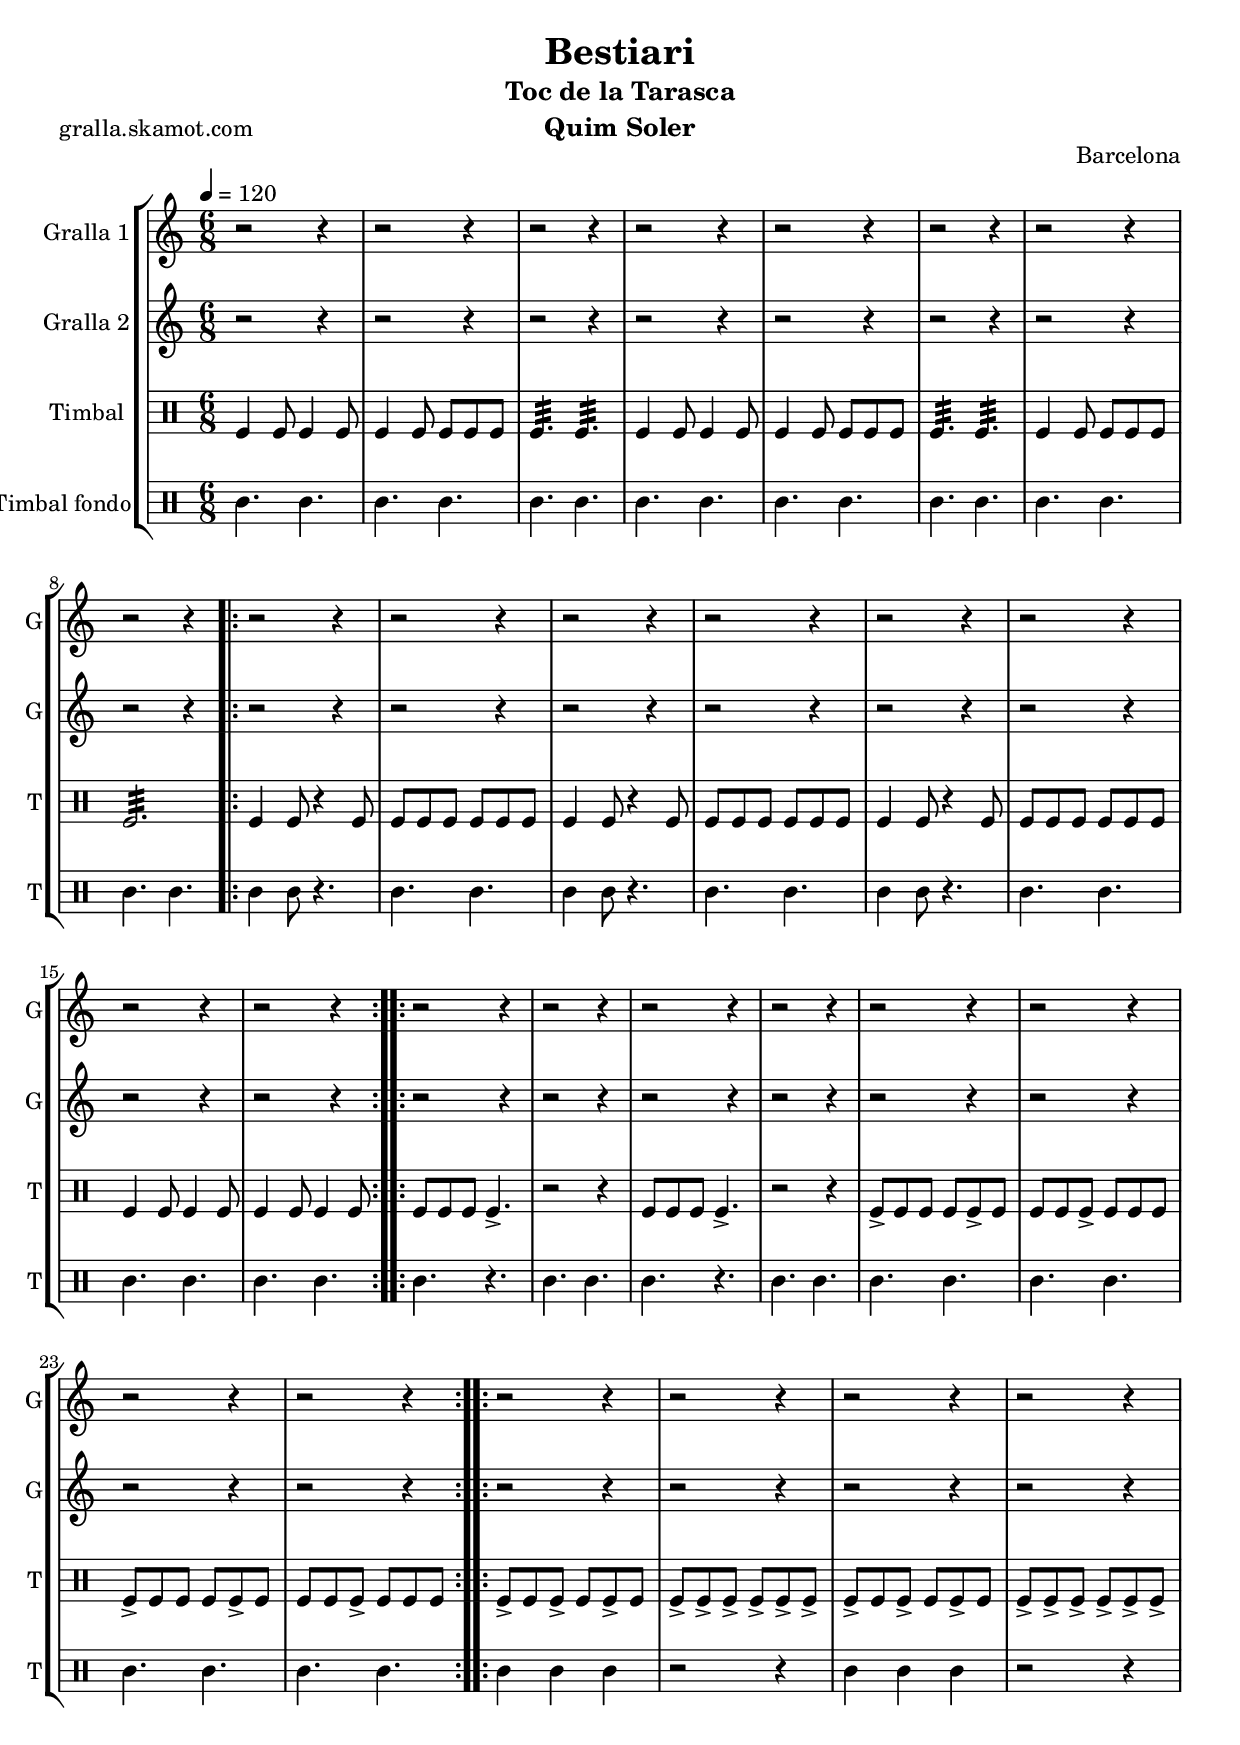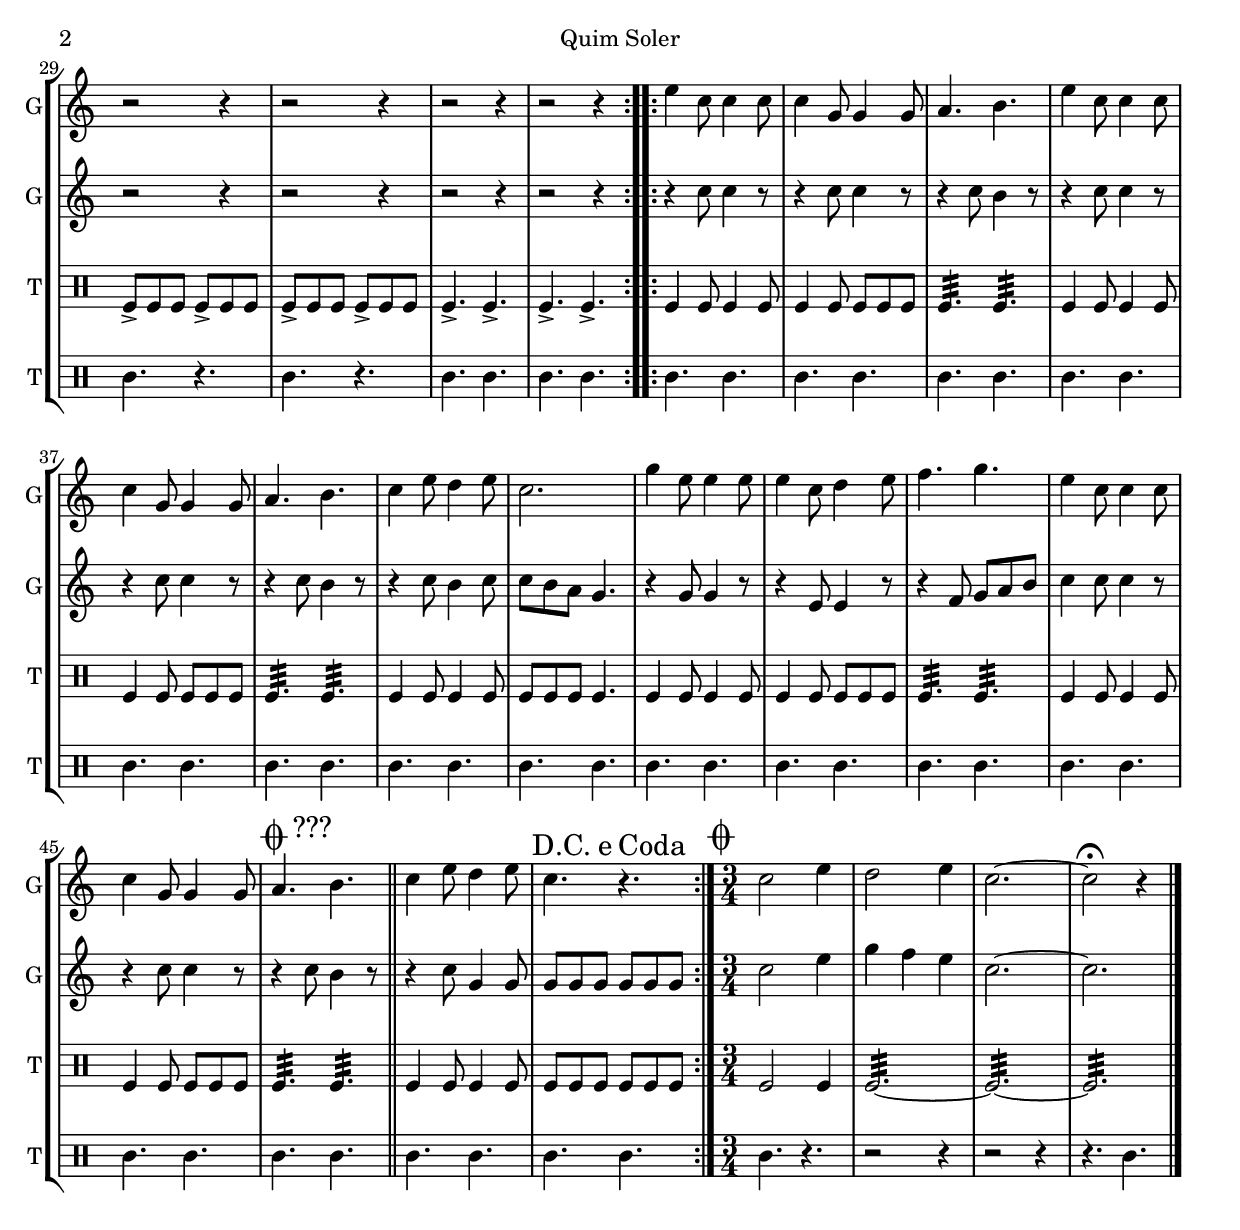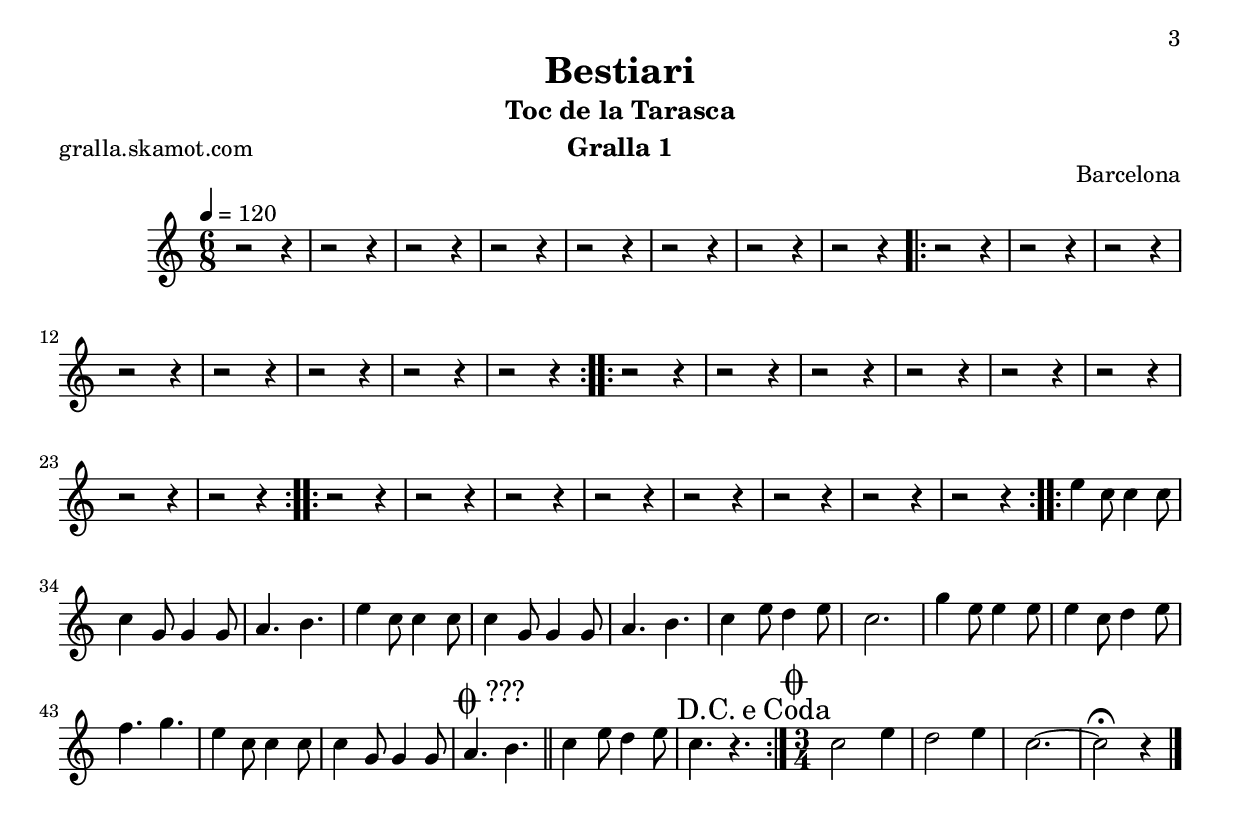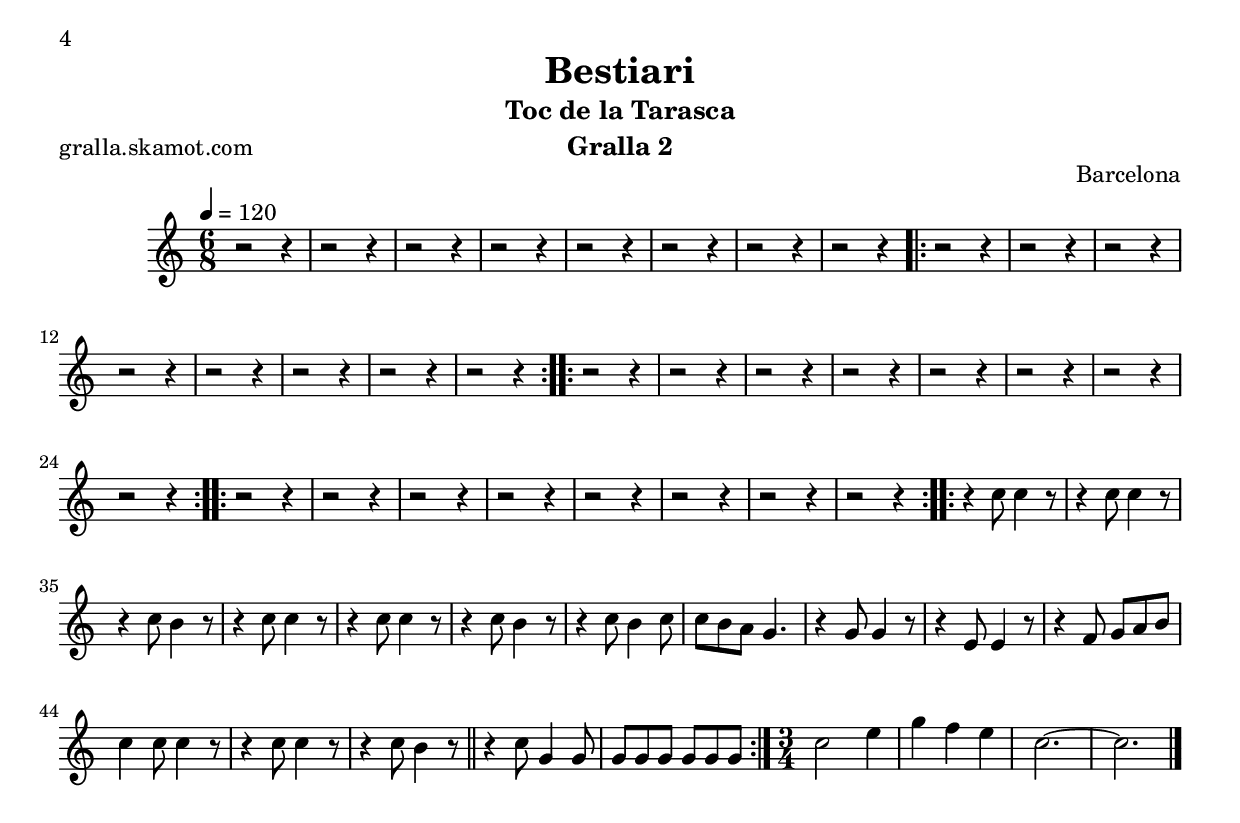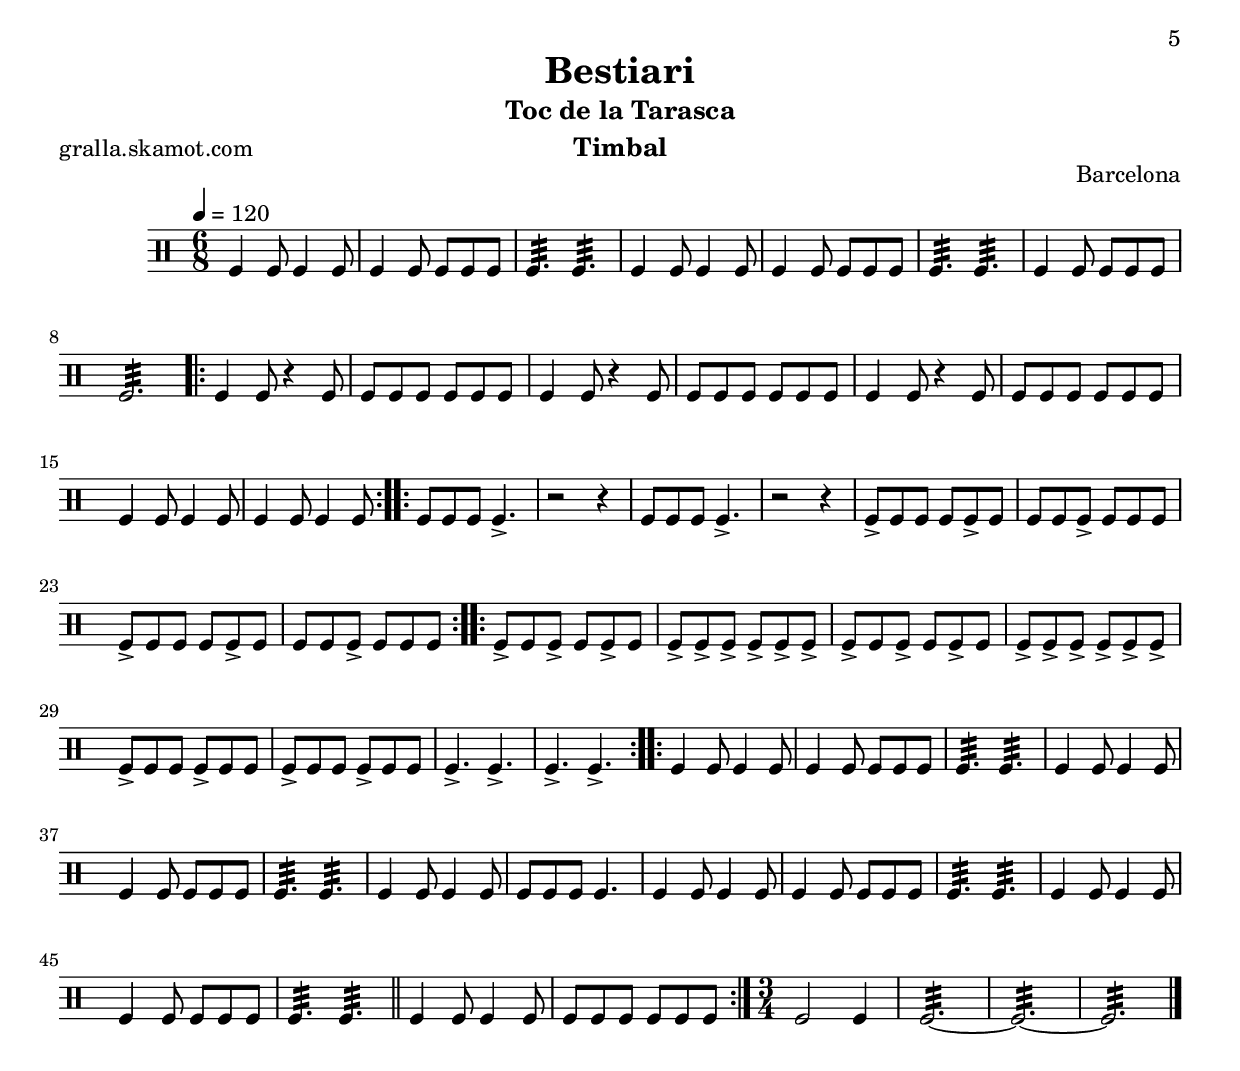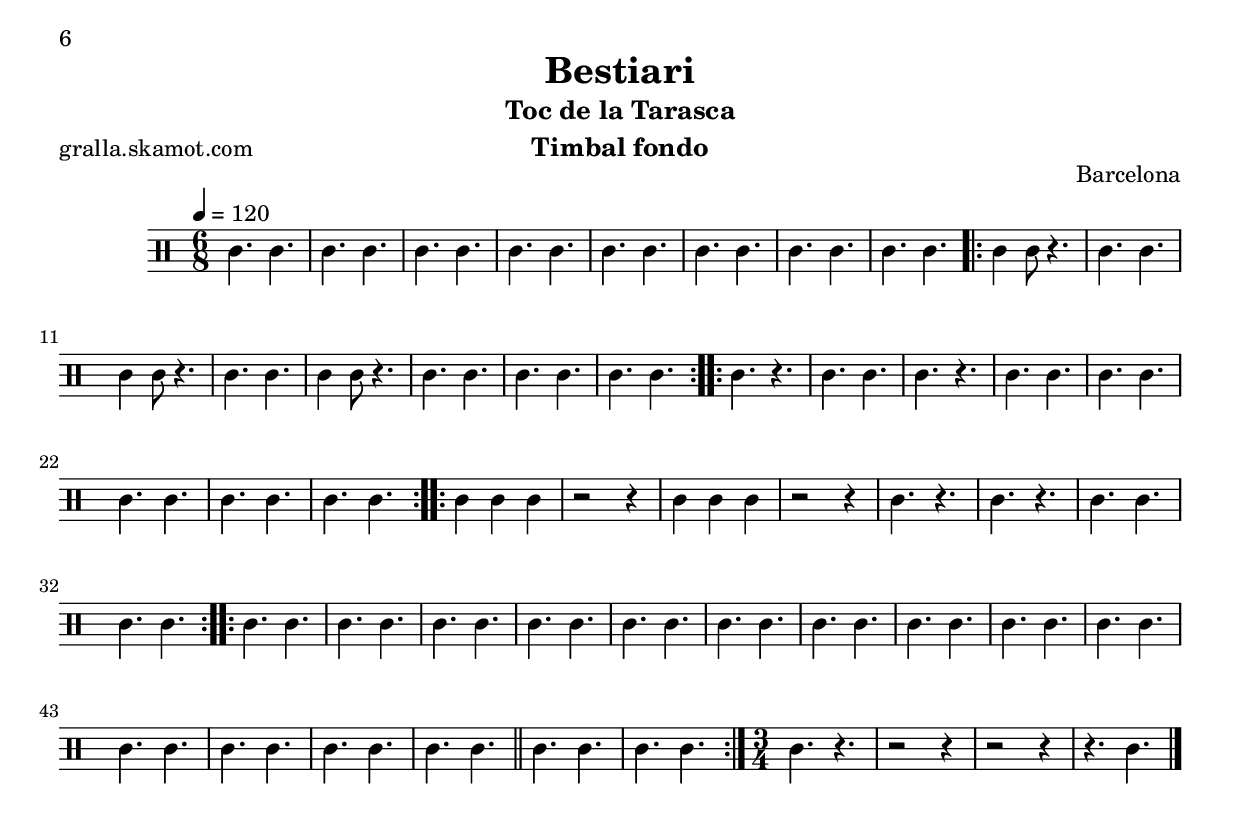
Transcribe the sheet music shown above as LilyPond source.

\version "2.16.2"

\header {
  dedication=""
  title="Bestiari"
  subtitle="Toc de la Tarasca"
  subsubtitle=""
  poet="gralla.skamot.com"
  meter=""
  piece=""
  composer=""
  arranger=""
  opus="Barcelona"
  instrument="Quim Soler"
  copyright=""
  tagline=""
}

liniaroAa =
\relative e''
{
  \tempo 4=120
  \clef treble
  \key c \major
  \time 6/8
  r2 r4  |
  r2 r4  |
  r2 r4  |
  r2 r4  |
  %05
  r2 r4  |
  r2 r4  |
  r2 r4  |
  r2 r4  |
  \repeat volta 2 { r2 r4  |
  %10
  r2 r4  |
  r2 r4  |
  r2 r4  |
  r2 r4  |
  r2 r4  |
  %15
  r2 r4  |
  r2 r4  | }
  \repeat volta 2 { r2 r4  |
  r2 r4  |
  r2 r4  |
  %20
  r2 r4  |
  r2 r4  |
  r2 r4  |
  r2 r4  |
  r2 r4  | }
  %25
  \repeat volta 2 { r2 r4  |
  r2 r4  |
  r2 r4  |
  r2 r4  |
  r2 r4  |
  %30
  r2 r4  |
  r2 r4  |
  r2 r4  | }
  \repeat volta 2 { e4 c8 c4 c8  |
  c4 g8 g4 g8  |
  %35
  a4. b  |
  e4 c8 c4 c8  |
  c4 g8 g4 g8  |
  a4. b  |
  c4 e8 d4 e8  |
  %40
  c2.  |
  g'4 e8 e4 e8  |
  e4 c8 d4 e8  |
  f4. g  |
  e4 c8 c4 c8  |
  %45
  c4 g8 g4 g8  |
  \mark \markup {\musicglyph #"scripts.coda" ???} a4. b  \bar "||"
  c4 e8 d4 e8  |
  \mark \markup {D.C. e Coda} c4. r  | }
  \time 3/4   \mark \markup {\musicglyph #"scripts.coda"} c2 e4  |
  %50
  d2 e4  |
  c2. ~  |
  c2\fermata r4  \bar "|."
}

liniaroAb =
\relative c''
{
  \tempo 4=120
  \clef treble
  \key c \major
  \time 6/8
  r2 r4  |
  r2 r4  |
  r2 r4  |
  r2 r4  |
  %05
  r2 r4  |
  r2 r4  |
  r2 r4  |
  r2 r4  |
  \repeat volta 2 { r2 r4  |
  %10
  r2 r4  |
  r2 r4  |
  r2 r4  |
  r2 r4  |
  r2 r4  |
  %15
  r2 r4  |
  r2 r4  | }
  \repeat volta 2 { r2 r4  |
  r2 r4  |
  r2 r4  |
  %20
  r2 r4  |
  r2 r4  |
  r2 r4  |
  r2 r4  |
  r2 r4  | }
  %25
  \repeat volta 2 { r2 r4  |
  r2 r4  |
  r2 r4  |
  r2 r4  |
  r2 r4  |
  %30
  r2 r4  |
  r2 r4  |
  r2 r4  | }
  \repeat volta 2 { r4 c8 c4 r8  |
  r4 c8 c4 r8  |
  %35
  r4 c8 b4 r8  |
  r4 c8 c4 r8  |
  r4 c8 c4 r8  |
  r4 c8 b4 r8  |
  r4 c8 b4 c8  |
  %40
  c8 b a g4.  |
  r4 g8 g4 r8  |
  r4 e8 e4 r8  |
  r4 f8 g a b  |
  c4 c8 c4 r8  |
  %45
  r4 c8 c4 r8  |
  r4 c8 b4 r8  \bar "||"
  r4 c8 g4 g8  |
  g8 g g g g g  | }
  \time 3/4   c2 e4  |
  %50
  g4 f e  |
  c2. ~  |
  c2.  \bar "|."
}

liniaroAc =
\drummode
{
  \tempo 4=120
  \time 6/8
  tomfl4 tomfl8 tomfl4 tomfl8  |
  tomfl4 tomfl8 tomfl tomfl tomfl  |
  tomfl4.:32 tomfl:32  |
  tomfl4 tomfl8 tomfl4 tomfl8  |
  %05
  tomfl4 tomfl8 tomfl tomfl tomfl  |
  tomfl4.:32 tomfl:32  |
  tomfl4 tomfl8 tomfl tomfl tomfl  |
  tomfl2.:32  |
  \repeat volta 2 { tomfl4 tomfl8 r4 tomfl8  |
  %10
  tomfl8 tomfl tomfl tomfl tomfl tomfl  |
  tomfl4 tomfl8 r4 tomfl8  |
  tomfl8 tomfl tomfl tomfl tomfl tomfl  |
  tomfl4 tomfl8 r4 tomfl8  |
  tomfl8 tomfl tomfl tomfl tomfl tomfl  |
  %15
  tomfl4 tomfl8 tomfl4 tomfl8  |
  tomfl4 tomfl8 tomfl4 tomfl8  | }
  \repeat volta 2 { tomfl8 tomfl tomfl tomfl4.->  |
  r2 r4  |
  tomfl8 tomfl tomfl tomfl4.->  |
  %20
  r2 r4  |
  tomfl8-> tomfl tomfl tomfl tomfl-> tomfl  |
  tomfl8 tomfl tomfl-> tomfl tomfl tomfl  |
  tomfl8-> tomfl tomfl tomfl tomfl-> tomfl  |
  tomfl8 tomfl tomfl-> tomfl tomfl tomfl  | }
  %25
  \repeat volta 2 { tomfl8-> tomfl tomfl-> tomfl tomfl-> tomfl  |
  tomfl8-> tomfl-> tomfl-> tomfl-> tomfl-> tomfl->  |
  tomfl8-> tomfl tomfl-> tomfl tomfl-> tomfl  |
  tomfl8-> tomfl-> tomfl-> tomfl-> tomfl-> tomfl->  |
  tomfl8-> tomfl tomfl tomfl-> tomfl tomfl  |
  %30
  tomfl8-> tomfl tomfl tomfl-> tomfl tomfl  |
  tomfl4.-> tomfl->  |
  tomfl4.-> tomfl->  | }
  \repeat volta 2 { tomfl4 tomfl8 tomfl4 tomfl8  |
  tomfl4 tomfl8 tomfl tomfl tomfl  |
  %35
  tomfl4.:32 tomfl:32  |
  tomfl4 tomfl8 tomfl4 tomfl8  |
  tomfl4 tomfl8 tomfl tomfl tomfl  |
  tomfl4.:32 tomfl:32  |
  tomfl4 tomfl8 tomfl4 tomfl8  |
  %40
  tomfl8 tomfl tomfl tomfl4.  |
  tomfl4 tomfl8 tomfl4 tomfl8  |
  tomfl4 tomfl8 tomfl tomfl tomfl  |
  tomfl4.:32 tomfl:32  |
  tomfl4 tomfl8 tomfl4 tomfl8  |
  %45
  tomfl4 tomfl8 tomfl tomfl tomfl  |
  tomfl4.:32 tomfl:32  \bar "||"
  tomfl4 tomfl8 tomfl4 tomfl8  |
  tomfl8 tomfl tomfl tomfl tomfl tomfl  | }
  \time 3/4   tomfl2 tomfl4  |
  %50
  tomfl2.:32 ~  |
  tomfl2.:32 ~  |
  tomfl2.:32  \bar "|."
}

liniaroAd =
\drummode
{
  \tempo 4=120
  \time 6/8
  tomml4. tomml  |
  tomml4. tomml  |
  tomml4. tomml  |
  tomml4. tomml  |
  %05
  tomml4. tomml  |
  tomml4. tomml  |
  tomml4. tomml  |
  tomml4. tomml  |
  \repeat volta 2 { tomml4 tomml8 r4.  |
  %10
  tomml4. tomml  |
  tomml4 tomml8 r4.  |
  tomml4. tomml  |
  tomml4 tomml8 r4.  |
  tomml4. tomml  |
  %15
  tomml4. tomml  |
  tomml4. tomml  | }
  \repeat volta 2 { tomml4. r  |
  tomml4. tomml  |
  tomml4. r  |
  %20
  tomml4. tomml  |
  tomml4. tomml  |
  tomml4. tomml  |
  tomml4. tomml  |
  tomml4. tomml  | }
  %25
  \repeat volta 2 { tomml4 tomml tomml  |
  r2 r4  |
  tomml4 tomml tomml  |
  r2 r4  |
  tomml4. r  |
  %30
  tomml4. r  |
  tomml4. tomml  |
  tomml4. tomml  | }
  \repeat volta 2 { tomml4. tomml  |
  tomml4. tomml  |
  %35
  tomml4. tomml  |
  tomml4. tomml  |
  tomml4. tomml  |
  tomml4. tomml  |
  tomml4. tomml  |
  %40
  tomml4. tomml  |
  tomml4. tomml  |
  tomml4. tomml  |
  tomml4. tomml  |
  tomml4. tomml  |
  %45
  tomml4. tomml  |
  tomml4. tomml  \bar "||"
  tomml4. tomml  |
  tomml4. tomml  | }
  \time 3/4   tomml4. r  |
  %50
  r2 r4  |
  r2 r4  |
  r4. tomml  \bar "|."
}

\bookpart {
  \score {
    \new StaffGroup {
      \override Score.RehearsalMark.self-alignment-X = #LEFT
      <<
        \new Staff \with {instrumentName = #"Gralla 1" shortInstrumentName = #"G"} \liniaroAa
        \new Staff \with {instrumentName = #"Gralla 2" shortInstrumentName = #"G"} \liniaroAb
        \new DrumStaff \with {instrumentName = #"Timbal" shortInstrumentName = #"T"} \liniaroAc
        \new DrumStaff \with {instrumentName = #"Timbal fondo" shortInstrumentName = #"T"} \liniaroAd
      >>
    }
    \layout {}
  }
  \score { \unfoldRepeats
    \new StaffGroup {
      \override Score.RehearsalMark.self-alignment-X = #LEFT
      <<
        \new Staff \with {instrumentName = #"Gralla 1" shortInstrumentName = #"G"} \liniaroAa
        \new Staff \with {instrumentName = #"Gralla 2" shortInstrumentName = #"G"} \liniaroAb
        \new DrumStaff \with {instrumentName = #"Timbal" shortInstrumentName = #"T"} \liniaroAc
        \new DrumStaff \with {instrumentName = #"Timbal fondo" shortInstrumentName = #"T"} \liniaroAd
      >>
    }
    \midi {
      \set Staff.midiInstrument = "oboe"
      \set DrumStaff.midiInstrument = "drums"
    }
  }
}

\bookpart {
  \header {instrument="Gralla 1"}
  \score {
    \new StaffGroup {
      \override Score.RehearsalMark.self-alignment-X = #LEFT
      <<
        \new Staff \liniaroAa
      >>
    }
    \layout {}
  }
  \score { \unfoldRepeats
    \new StaffGroup {
      \override Score.RehearsalMark.self-alignment-X = #LEFT
      <<
        \new Staff \liniaroAa
      >>
    }
    \midi {
      \set Staff.midiInstrument = "oboe"
      \set DrumStaff.midiInstrument = "drums"
    }
  }
}

\bookpart {
  \header {instrument="Gralla 2"}
  \score {
    \new StaffGroup {
      \override Score.RehearsalMark.self-alignment-X = #LEFT
      <<
        \new Staff \liniaroAb
      >>
    }
    \layout {}
  }
  \score { \unfoldRepeats
    \new StaffGroup {
      \override Score.RehearsalMark.self-alignment-X = #LEFT
      <<
        \new Staff \liniaroAb
      >>
    }
    \midi {
      \set Staff.midiInstrument = "oboe"
      \set DrumStaff.midiInstrument = "drums"
    }
  }
}

\bookpart {
  \header {instrument="Timbal"}
  \score {
    \new StaffGroup {
      \override Score.RehearsalMark.self-alignment-X = #LEFT
      <<
        \new DrumStaff \liniaroAc
      >>
    }
    \layout {}
  }
  \score { \unfoldRepeats
    \new StaffGroup {
      \override Score.RehearsalMark.self-alignment-X = #LEFT
      <<
        \new DrumStaff \liniaroAc
      >>
    }
    \midi {
      \set Staff.midiInstrument = "oboe"
      \set DrumStaff.midiInstrument = "drums"
    }
  }
}

\bookpart {
  \header {instrument="Timbal fondo"}
  \score {
    \new StaffGroup {
      \override Score.RehearsalMark.self-alignment-X = #LEFT
      <<
        \new DrumStaff \liniaroAd
      >>
    }
    \layout {}
  }
  \score { \unfoldRepeats
    \new StaffGroup {
      \override Score.RehearsalMark.self-alignment-X = #LEFT
      <<
        \new DrumStaff \liniaroAd
      >>
    }
    \midi {
      \set Staff.midiInstrument = "oboe"
      \set DrumStaff.midiInstrument = "drums"
    }
  }
}

